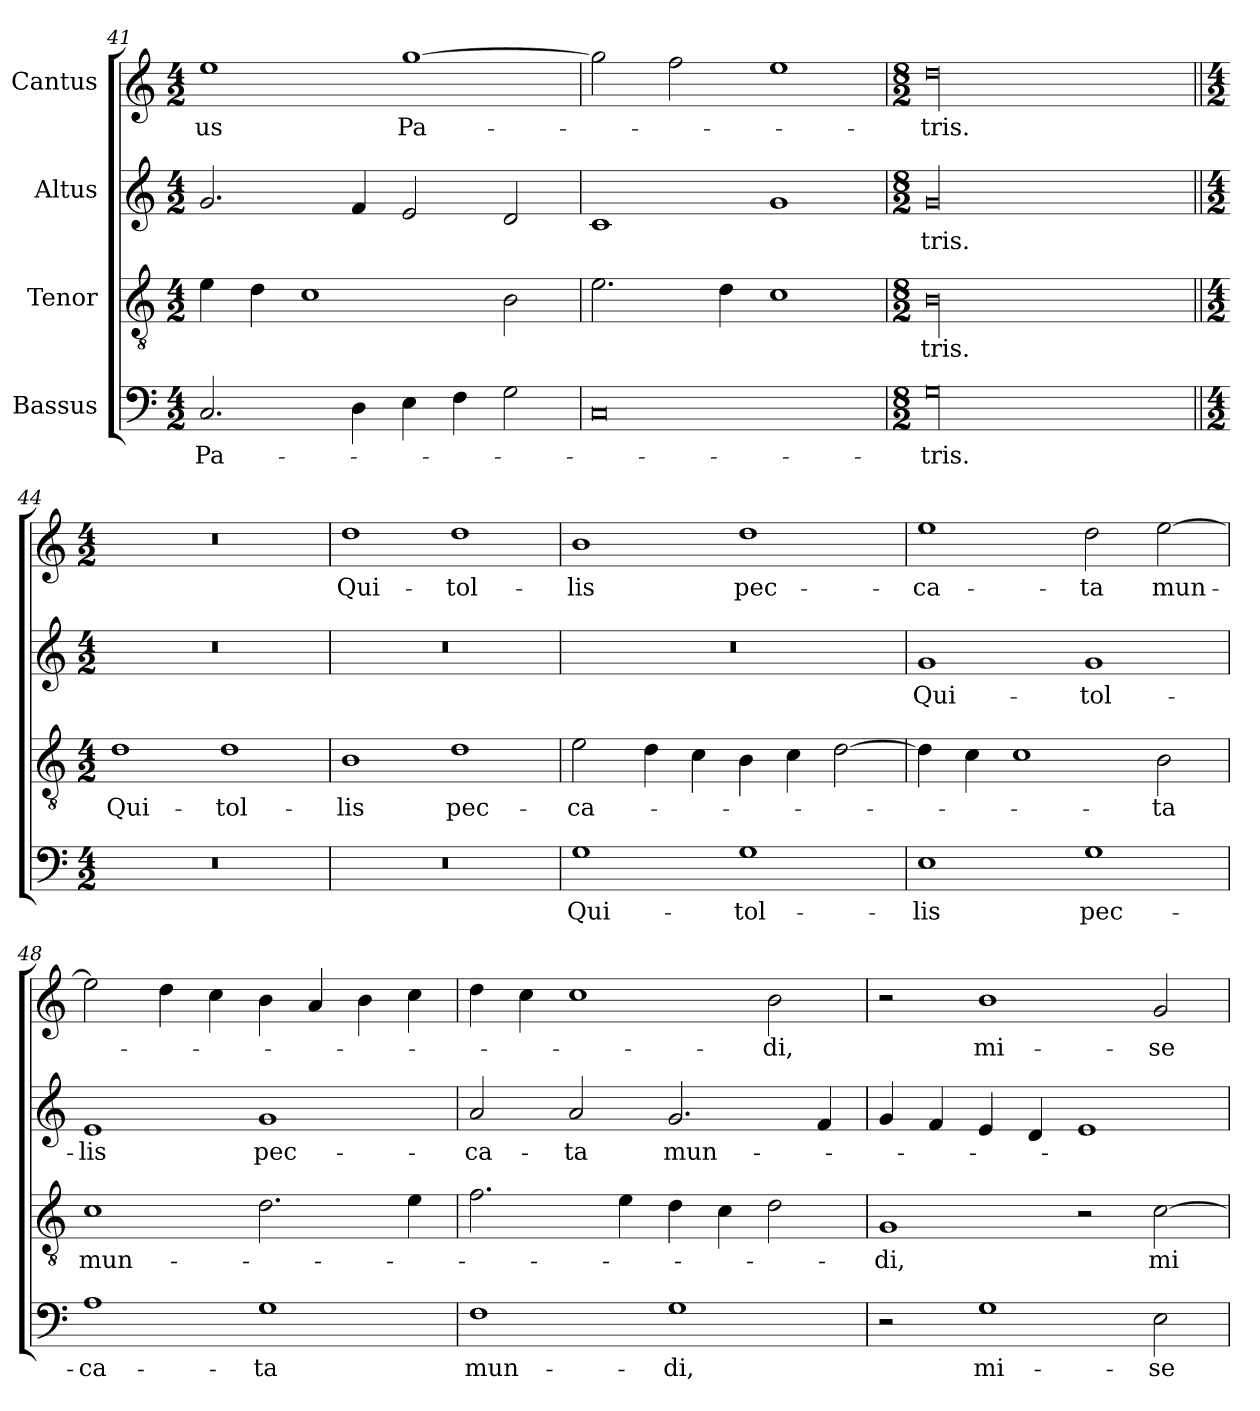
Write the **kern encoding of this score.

**kern	**text	**kern	**text	**kern	**text	**kern	**text
*part4	*part4	*part3	*part3	*part2	*part2	*part1	*part1
*staff4	*staff4	*staff3	*staff3	*staff2	*staff2	*staff1	*staff1
*I"Bassus	*	*I"Tenor	*	*I"Altus	*	*I"Cantus	*
*clefF4	*	*clefGv2	*	*clefG2	*	*clefG2	*
*k[]	*	*k[]	*	*k[]	*	*k[]	*
*M4/2	*	*M4/2	*	*M4/2	*	*M4/2	*
=41	=41	=41	=41	=41	=41	=41	=41
2.C/	Pa-	4e\	.	2.g/	.	1ee\	-us
.	.	4d\	.	.	.	.	.
.	.	1c\	.	.	.	.	.
4D\	.	.	.	4f/	.	.	.
4E\	.	.	.	2e/	.	[1gg\	Pa-
4F\	.	.	.	.	.	.	.
2G\	.	2B\	.	2d/	.	.	.
=42	=42	=42	=42	=42	=42	=42	=42
0C/	.	2.e\	.	1c/	.	2gg\]	.
.	.	.	.	.	.	2ff\	.
.	.	4d\	.	.	.	.	.
.	.	1c\	.	1g/	.	1ee\	.
=43	=43	=43	=43	=43	=43	=43	=43
*M8/2	*	*M8/2	*	*M8/2	*	*M8/2	*
00G\	-tris.	00B\	-tris.	00g/	-tris.	00dd\	-tris.
=44||	=44||	=44||	=44||	=44||	=44||	=44||	=44||
*M4/2	*	*M4/2	*	*M4/2	*	*M4/2	*
0r	.	1d\	Qui-	0r	.	0r	.
.	.	1d\	tol-	.	.	.	.
=45	=45	=45	=45	=45	=45	=45	=45
0r	.	1B\	-lis	0r	.	1dd\	Qui-
.	.	1d\	pec-	.	.	1dd\	tol-
=46	=46	=46	=46	=46	=46	=46	=46
1G\	Qui-	2e\	-ca-	0r	.	1b\	-lis
.	.	4d\	.	.	.	.	.
.	.	4c\	.	.	.	.	.
1G\	tol-	4B\	.	.	.	1dd\	pec-
.	.	4c\	.	.	.	.	.
.	.	[2d\	.	.	.	.	.
=47	=47	=47	=47	=47	=47	=47	=47
1E\	-lis	4d\]	.	1g/	Qui-	1ee\	-ca-
.	.	4c\	.	.	.	.	.
.	.	1c\	.	.	.	.	.
1G\	pec-	.	.	1g/	tol-	2dd\	-ta
.	.	2B\	-ta	.	.	[2ee\	mun-
=48	=48	=48	=48	=48	=48	=48	=48
1A\	-ca-	1c\	mun-	1e/	-lis	2ee\]	.
.	.	.	.	.	.	4dd\	.
.	.	.	.	.	.	4cc\	.
1G\	-ta	2.d\	.	1g/	pec-	4b\	.
.	.	.	.	.	.	4a/	.
.	.	.	.	.	.	4b\	.
.	.	4e\	.	.	.	4cc\	.
=49	=49	=49	=49	=49	=49	=49	=49
1F\	mun-	2.f\	.	2a/	-ca-	4dd\	.
.	.	.	.	.	.	4cc\	.
.	.	.	.	2a/	-ta	1cc\	.
.	.	4e\	.	.	.	.	.
1G\	-di,	4d\	.	2.g/	mun-	.	.
.	.	4c\	.	.	.	.	.
.	.	2d\	.	.	.	2b\	-di,
.	.	.	.	4f/	.	.	.
=50	=50	=50	=50	=50	=50	=50	=50
2r	.	1G/	-di,	4g/	.	2r	.
.	.	.	.	4f/	.	.	.
1G\	mi-	.	.	4e/	.	1b\	mi-
.	.	.	.	4d/	.	.	.
.	.	2r	.	1e/	.	.	.
2E\	-se-	[2c\	mi-	.	.	2g/	-se-
=	=	=	=	=	=	=	=
*-	*-	*-	*-	*-	*-	*-	*-
